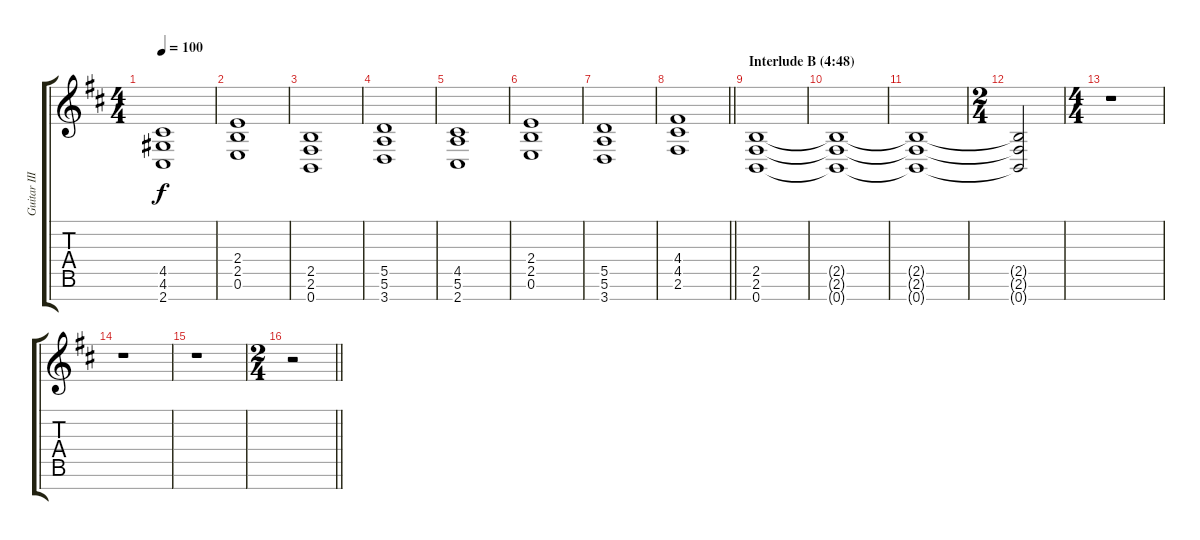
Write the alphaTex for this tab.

\track ("Guitar III" "Guitar III") {instrument distortionguitar}
\staff {score tabs}
\tuning (E4 B3 G3 D3 A2 E2 B1) {hide}
\ts (4 4)
\tempo 100
\clef g2
\ks bminor
(4.5 4.6 2.7).1{dy f} |
(2.4 2.5 0.6).1 |
(2.5 2.6 0.7).1 |
(5.5 5.6 3.7).1 |
(4.5 5.6 2.7).1 |
(2.4 2.5 0.6).1 |
(5.5 5.6 3.7).1 |
\barLineRight lightlight
(4.4 4.5 2.6).1 |
\section ("" "Interlude B (4:48)")
(2.5 2.6 0.7).1{volume 0} |
(2.5{t} 2.6{t} 0.7{t}).1 |
(2.5{t} 2.6{t} 0.7{t}).1 |
\ts (2 4)
(2.5{t} 2.6{t} 0.7{t}).2 |
\ts (4 4)
r.1 |
r.1 |
r.1 |
\ts (2 4)
\barLineRight lightlight
r.2
